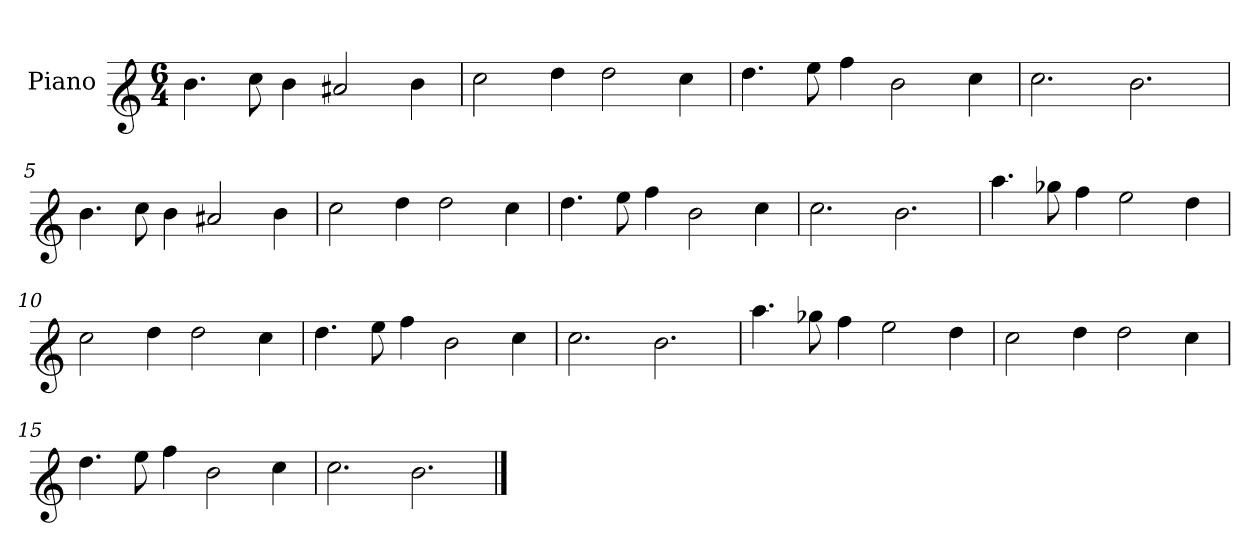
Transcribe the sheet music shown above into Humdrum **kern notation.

**kern
*part1
*staff1
*I"Piano
*I'Pno.
*clefG1
*k[]
*M6/4
=1
4.dd\
8ee\
4dd\
2cc#X/
4dd\
=2
2ee\
4ff\
2ff\
4ee\
=3
4.ff\
8gg\
4aa\
2dd\
4ee\
=4
2.ee\
2.dd\
=5
4.dd\
8ee\
4dd\
2cc#X/
4dd\
=6
2ee\
4ff\
2ff\
4ee\
=7
4.ff\
8gg\
4aa\
2dd\
4ee\
=8
2.ee\
2.dd\
=9
4.ccc\
8bb-X\
4aa\
2gg\
4ff\
=10
2ee\
4ff\
2ff\
4ee\
=11
4.ff\
8gg\
4aa\
2dd\
4ee\
=12
2.ee\
2.dd\
=13
4.ccc\
8bb-X\
4aa\
2gg\
4ff\
=14
2ee\
4ff\
2ff\
4ee\
=15
4.ff\
8gg\
4aa\
2dd\
4ee\
=16
2.ee\
2.dd\
==
*-
